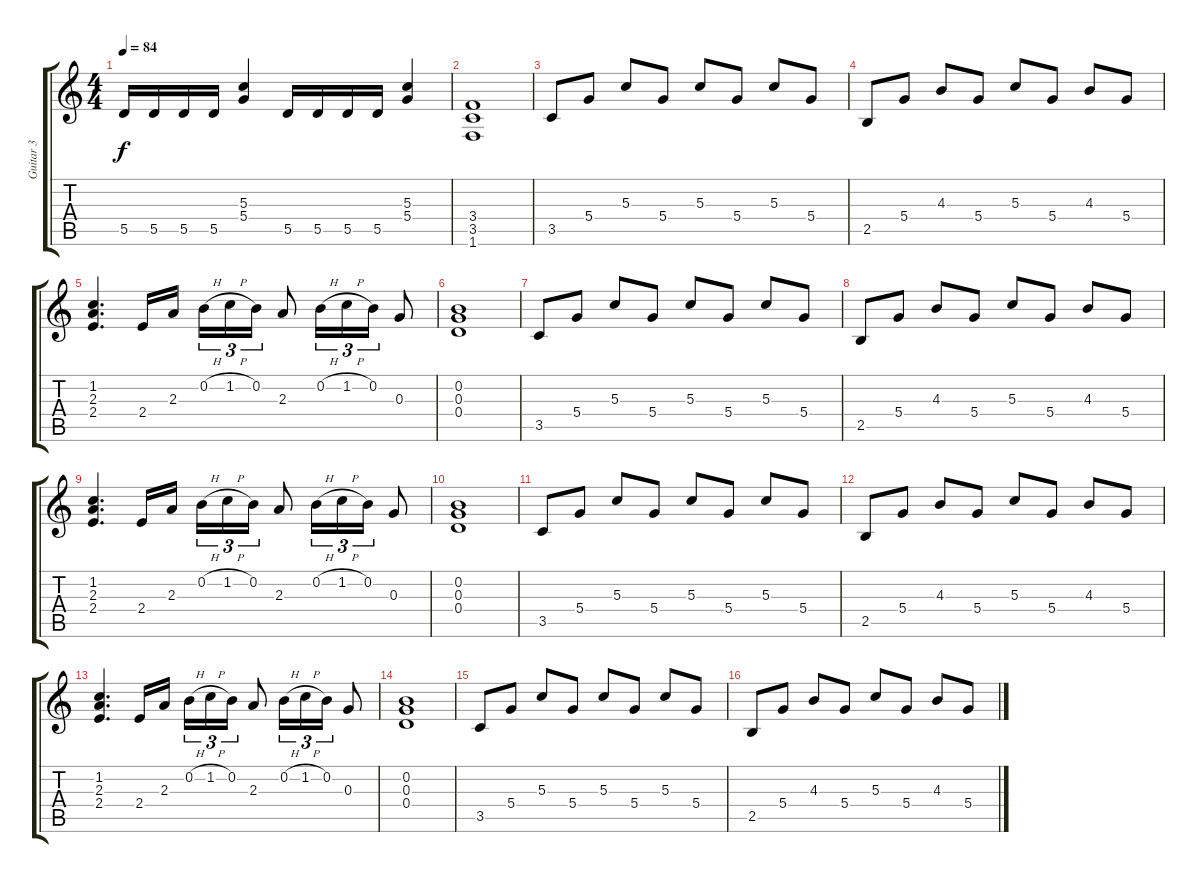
\track ("Guitar 3" "Guitar 3") {instrument distortionguitar}
\staff {score tabs}
\tuning (E4 B3 G3 D3 A2 E2) {hide}
\ts (4 4)
\tempo 84
\clef g2
\ks c
5.5.16{dy f} 5.5.16 5.5.16 5.5.16 (5.3 5.4).4 5.5.16 5.5.16 5.5.16 5.5.16 (5.3 5.4).4 |
(3.4 3.5 1.6).1 |
3.5.8 5.4.8 5.3.8 5.4.8 5.3.8 5.4.8 5.3.8 5.4.8 |
2.5.8 5.4.8 4.3.8 5.4.8 5.3.8 5.4.8 4.3.8 5.4.8 |
(1.2 2.3 2.4).4{d} 2.4.16 2.3.16 0.2{h}.16{tu (3 2)} 1.2{h}.16{tu (3 2) txt ""} 0.2.16{tu (3 2)} 2.3.8 0.2{h}.16{tu (3 2)} 1.2{h}.16{tu (3 2)} 0.2.16{tu (3 2)} 0.3.8 |
(0.2 0.3 0.4).1 |
3.5.8 5.4.8 5.3.8 5.4.8 5.3.8 5.4.8 5.3.8 5.4.8 |
2.5.8 5.4.8 4.3.8 5.4.8 5.3.8 5.4.8 4.3.8 5.4.8 |
(1.2 2.3 2.4).4{d} 2.4.16 2.3.16 0.2{h}.16{tu (3 2)} 1.2{h}.16{tu (3 2)} 0.2.16{tu (3 2)} 2.3.8 0.2{h}.16{tu (3 2)} 1.2{h}.16{tu (3 2)} 0.2.16{tu (3 2)} 0.3.8 |
(0.2 0.3 0.4).1 |
3.5.8 5.4.8 5.3.8 5.4.8 5.3.8 5.4.8 5.3.8 5.4.8 |
2.5.8 5.4.8 4.3.8 5.4.8 5.3.8 5.4.8 4.3.8 5.4.8 |
(1.2 2.3 2.4).4{d} 2.4.16 2.3.16 0.2{h}.16{tu (3 2)} 1.2{h}.16{tu (3 2)} 0.2.16{tu (3 2)} 2.3.8 0.2{h}.16{tu (3 2)} 1.2{h}.16{tu (3 2)} 0.2.16{tu (3 2)} 0.3.8 |
(0.2 0.3 0.4).1 |
3.5.8 5.4.8 5.3.8 5.4.8 5.3.8 5.4.8 5.3.8 5.4.8 |
2.5.8 5.4.8 4.3.8 5.4.8 5.3.8 5.4.8 4.3.8 5.4.8
